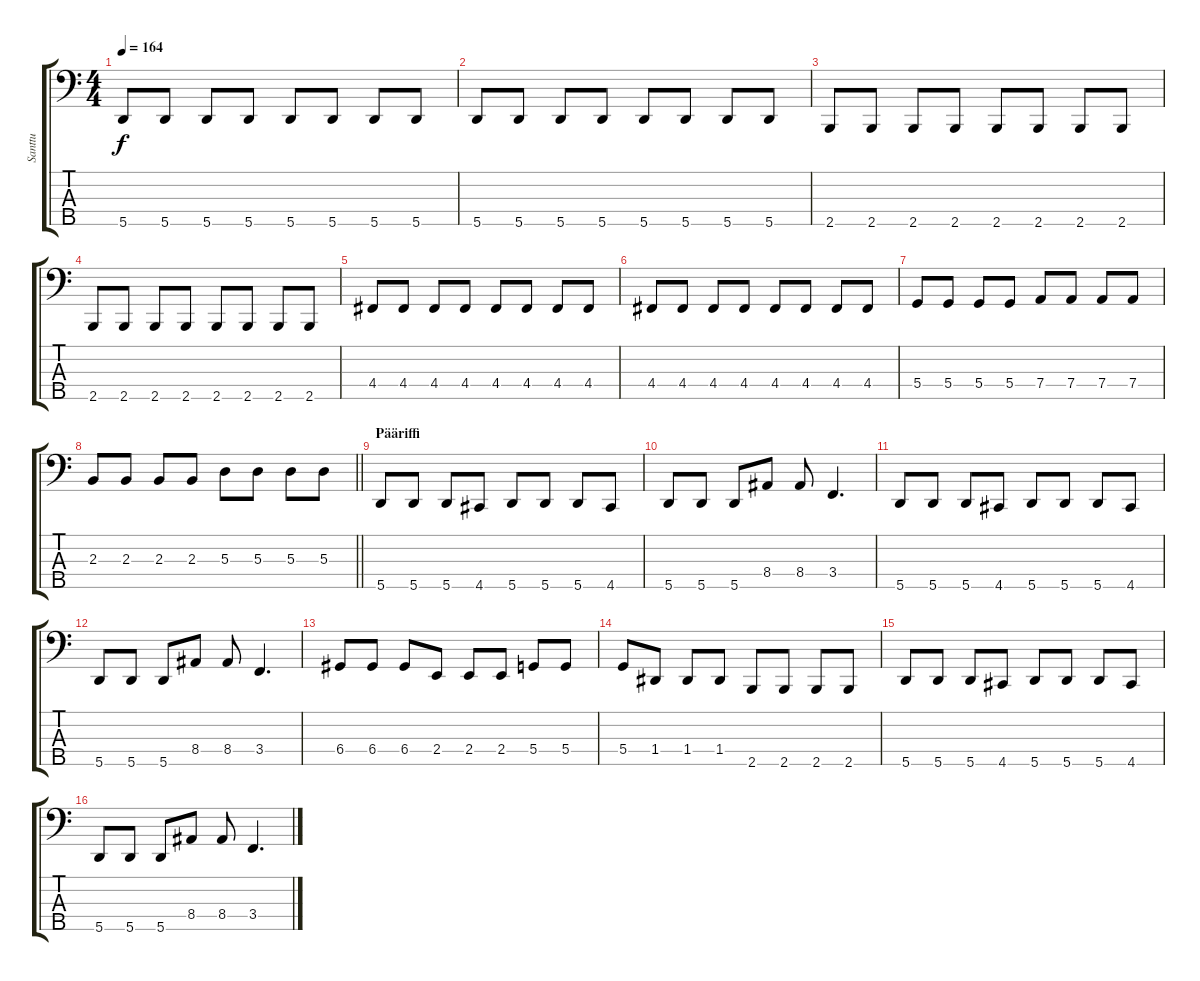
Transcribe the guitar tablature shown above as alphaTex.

\track ("Santtu" "Santtu") {instrument electricbasspick}
\staff {score tabs}
\tuning (G2 D2 A1 D1 A0) {hide}
\ts (4 4)
\tempo 164
\clef f4
\ks c
5.5.8{dy f} 5.5.8 5.5.8 5.5.8 5.5.8 5.5.8 5.5.8 5.5.8 |
5.5.8 5.5.8 5.5.8 5.5.8 5.5.8 5.5.8 5.5.8 5.5.8 |
2.5.8 2.5.8 2.5.8 2.5.8 2.5.8 2.5.8 2.5.8 2.5.8 |
2.5.8 2.5.8 2.5.8 2.5.8 2.5.8 2.5.8 2.5.8 2.5.8 |
4.4.8 4.4.8 4.4.8 4.4.8 4.4.8 4.4.8 4.4.8 4.4.8 |
4.4.8 4.4.8 4.4.8 4.4.8 4.4.8 4.4.8 4.4.8 4.4.8 |
5.4.8 5.4.8 5.4.8 5.4.8 7.4.8 7.4.8 7.4.8 7.4.8 |
\barLineRight lightlight
2.3.8 2.3.8 2.3.8 2.3.8 5.3.8 5.3.8 5.3.8 5.3.8 |
\section ("" "Pääriffi")
5.5.8 5.5.8 5.5.8 4.5.8 5.5.8 5.5.8 5.5.8 4.5.8 |
5.5.8 5.5.8 5.5.8 8.4.8 8.4.8 3.4.4{d} |
5.5.8 5.5.8 5.5.8 4.5.8 5.5.8 5.5.8 5.5.8 4.5.8 |
5.5.8 5.5.8 5.5.8 8.4.8 8.4.8 3.4.4{d} |
6.4.8 6.4.8 6.4.8 2.4.8 2.4.8 2.4.8 5.4.8 5.4.8 |
5.4.8 1.4.8 1.4.8 1.4.8 2.5.8 2.5.8 2.5.8 2.5.8 |
5.5.8 5.5.8 5.5.8 4.5.8 5.5.8 5.5.8 5.5.8 4.5.8 |
5.5.8 5.5.8 5.5.8 8.4.8 8.4.8 3.4.4{d}
